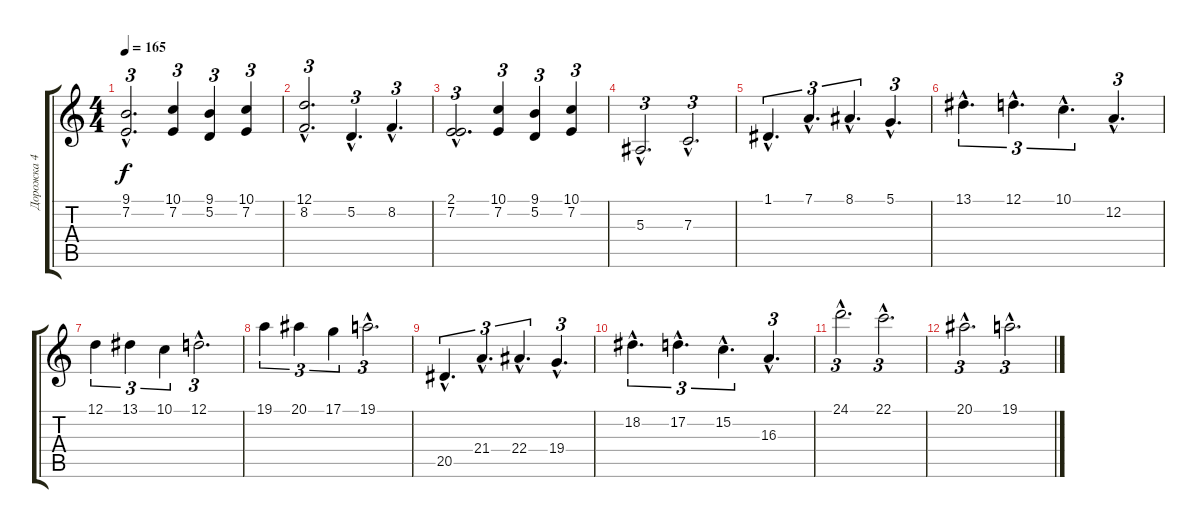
\track ("Дорожка 4" "Дорожка 4") {instrument stringensemble1}
\staff {score tabs}
\tuning (D4 A3 F3 C3 G2 D2) {hide}
\ts (4 4)
\tempo 165
\clef g2
\ks c
(9.1{hac} 7.2{hac}).2{d tu (3 2) dy f} (10.1 7.2).4{tu (3 2)} (9.1 5.2).4{tu (3 2)} (10.1 7.2).4{tu (3 2)} |
(12.1{hac} 8.2{hac}).2{d tu (3 2)} 5.2{hac}.4{d tu (3 2)} 8.2{hac}.4{d tu (3 2)} |
(2.1{hac} 7.2{hac}).2{d tu (3 2)} (10.1 7.2).4{tu (3 2)} (9.1 5.2).4{tu (3 2)} (10.1 7.2).4{tu (3 2)} |
5.3{hac}.2{d tu (3 2)} 7.3{hac}.2{d tu (3 2)} |
1.1{hac}.4{d tu (3 2)} 7.1{hac}.4{d tu (3 2)} 8.1{hac}.4{d tu (3 2)} 5.1{hac}.4{d tu (3 2)} |
13.1{hac}.4{d tu (3 2)} 12.1{hac}.4{d tu (3 2)} 10.1{hac}.4{d tu (3 2)} 12.2{hac}.4{d tu (3 2)} |
12.1.4{tu (3 2)} 13.1.4{tu (3 2)} 10.1.4{tu (3 2)} 12.1{hac}.2{d tu (3 2)} |
19.1.4{tu (3 2)} 20.1.4{tu (3 2)} 17.1.4{tu (3 2)} 19.1{hac}.2{d tu (3 2)} |
20.5{hac}.4{d tu (3 2)} 21.4{hac}.4{d tu (3 2)} 22.4{hac}.4{d tu (3 2)} 19.4{hac}.4{d tu (3 2)} |
18.2{hac}.4{d tu (3 2)} 17.2{hac}.4{d tu (3 2)} 15.2{hac}.4{d tu (3 2)} 16.3{hac}.4{d tu (3 2)} |
24.1{hac}.2{d tu (3 2)} 22.1{hac}.2{d tu (3 2)} |
20.1{hac}.2{d tu (3 2)} 19.1{hac}.2{d tu (3 2)}
